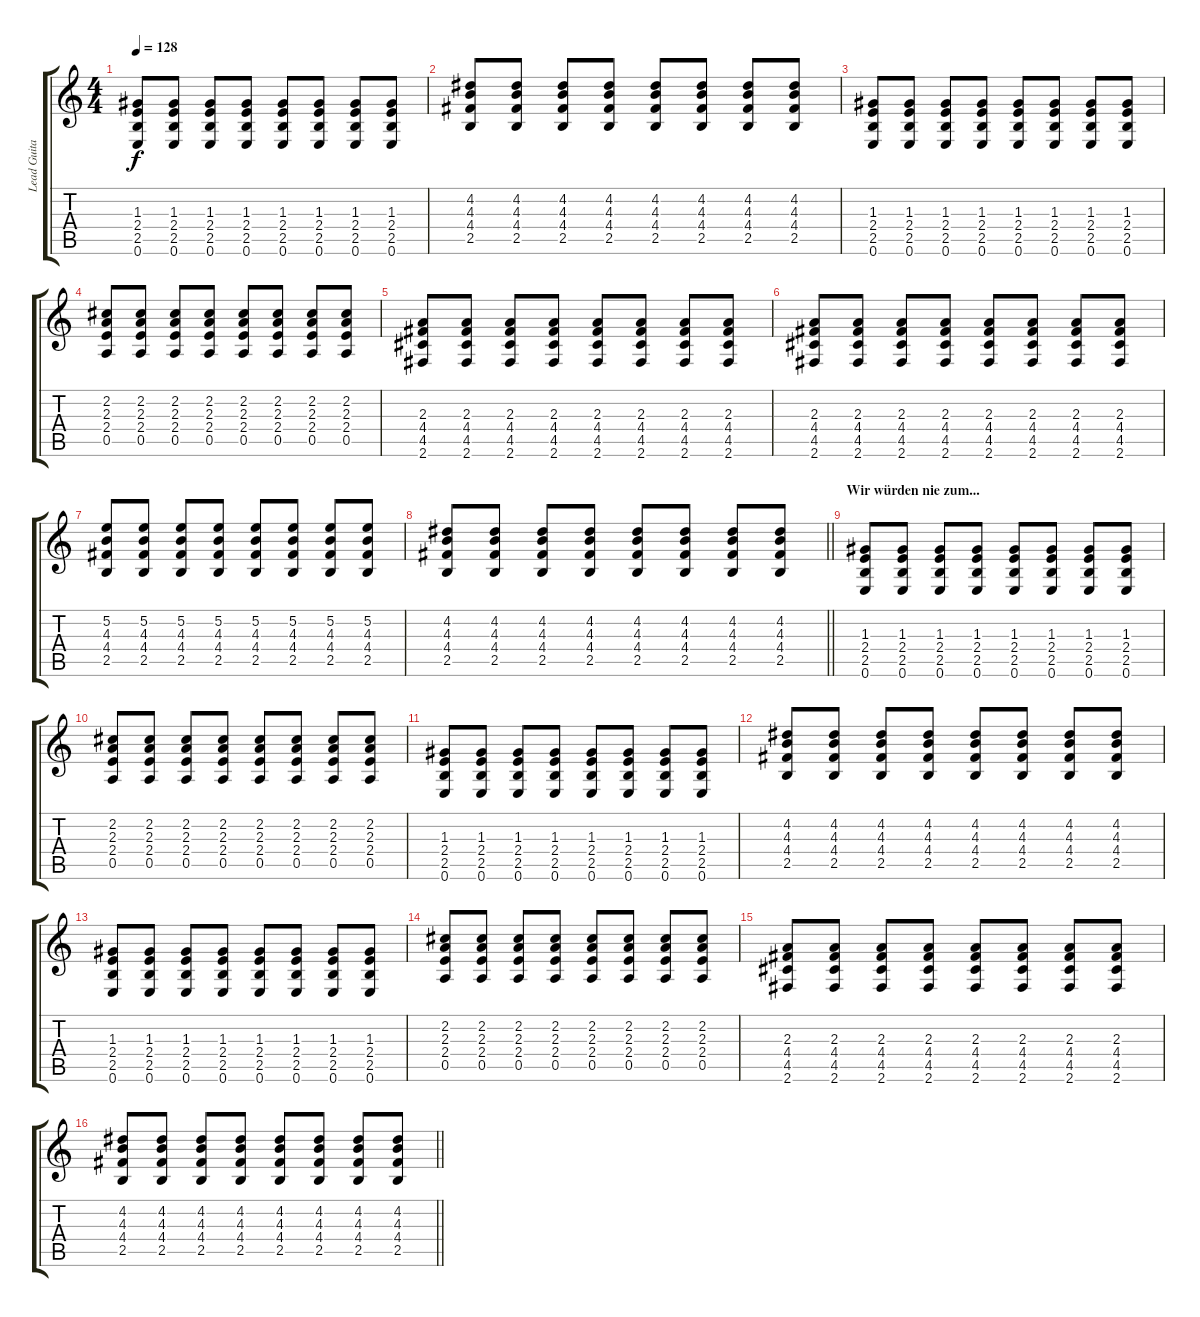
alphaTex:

\track ("Lead Guitar" "Lead Guita") {instrument electricguitarclean}
\staff {score tabs}
\tuning (E4 B3 G3 D3 A2 E2) {hide}
\ts (4 4)
\tempo 128
\clef g2
\ks c
(1.3 2.4 2.5 0.6).8{dy f} (1.3 2.4 2.5 0.6).8 (1.3 2.4 2.5 0.6).8 (1.3 2.4 2.5 0.6).8 (1.3 2.4 2.5 0.6).8 (1.3 2.4 2.5 0.6).8 (1.3 2.4 2.5 0.6).8 (1.3 2.4 2.5 0.6).8 |
(4.2 4.3 4.4 2.5).8 (4.2 4.3 4.4 2.5).8 (4.2 4.3 4.4 2.5).8 (4.2 4.3 4.4 2.5).8 (4.2 4.3 4.4 2.5).8 (4.2 4.3 4.4 2.5).8 (4.2 4.3 4.4 2.5).8 (4.2 4.3 4.4 2.5).8 |
(1.3 2.4 2.5 0.6).8 (1.3 2.4 2.5 0.6).8 (1.3 2.4 2.5 0.6).8 (1.3 2.4 2.5 0.6).8 (1.3 2.4 2.5 0.6).8 (1.3 2.4 2.5 0.6).8 (1.3 2.4 2.5 0.6).8 (1.3 2.4 2.5 0.6).8 |
(2.2 2.3 2.4 0.5).8 (2.2 2.3 2.4 0.5).8 (2.2 2.3 2.4 0.5).8 (2.2 2.3 2.4 0.5).8 (2.2 2.3 2.4 0.5).8 (2.2 2.3 2.4 0.5).8 (2.2 2.3 2.4 0.5).8 (2.2 2.3 2.4 0.5).8 |
(2.3 4.4 4.5 2.6).8 (2.3 4.4 4.5 2.6).8 (2.3 4.4 4.5 2.6).8 (2.3 4.4 4.5 2.6).8 (2.3 4.4 4.5 2.6).8 (2.3 4.4 4.5 2.6).8 (2.3 4.4 4.5 2.6).8 (2.3 4.4 4.5 2.6).8 |
(2.3 4.4 4.5 2.6).8 (2.3 4.4 4.5 2.6).8 (2.3 4.4 4.5 2.6).8 (2.3 4.4 4.5 2.6).8 (2.3 4.4 4.5 2.6).8 (2.3 4.4 4.5 2.6).8 (2.3 4.4 4.5 2.6).8 (2.3 4.4 4.5 2.6).8 |
(5.2 4.3 4.4 2.5).8 (5.2 4.3 4.4 2.5).8 (5.2 4.3 4.4 2.5).8 (5.2 4.3 4.4 2.5).8 (5.2 4.3 4.4 2.5).8 (5.2 4.3 4.4 2.5).8 (5.2 4.3 4.4 2.5).8 (5.2 4.3 4.4 2.5).8 |
\barLineRight lightlight
(4.2 4.3 4.4 2.5).8 (4.2 4.3 4.4 2.5).8 (4.2 4.3 4.4 2.5).8 (4.2 4.3 4.4 2.5).8 (4.2 4.3 4.4 2.5).8 (4.2 4.3 4.4 2.5).8 (4.2 4.3 4.4 2.5).8 (4.2 4.3 4.4 2.5).8 |
\section ("" "Wir würden nie zum...")
(1.3 2.4 2.5 0.6).8{instrument distortionguitar} (1.3 2.4 2.5 0.6).8 (1.3 2.4 2.5 0.6).8 (1.3 2.4 2.5 0.6).8 (1.3 2.4 2.5 0.6).8 (1.3 2.4 2.5 0.6).8 (1.3 2.4 2.5 0.6).8 (1.3 2.4 2.5 0.6).8 |
(2.2 2.3 2.4 0.5).8 (2.2 2.3 2.4 0.5).8 (2.2 2.3 2.4 0.5).8 (2.2 2.3 2.4 0.5).8 (2.2 2.3 2.4 0.5).8 (2.2 2.3 2.4 0.5).8 (2.2 2.3 2.4 0.5).8 (2.2 2.3 2.4 0.5).8 |
(1.3 2.4 2.5 0.6).8 (1.3 2.4 2.5 0.6).8 (1.3 2.4 2.5 0.6).8 (1.3 2.4 2.5 0.6).8 (1.3 2.4 2.5 0.6).8 (1.3 2.4 2.5 0.6).8 (1.3 2.4 2.5 0.6).8 (1.3 2.4 2.5 0.6).8 |
(4.2 4.3 4.4 2.5).8 (4.2 4.3 4.4 2.5).8 (4.2 4.3 4.4 2.5).8 (4.2 4.3 4.4 2.5).8 (4.2 4.3 4.4 2.5).8 (4.2 4.3 4.4 2.5).8 (4.2 4.3 4.4 2.5).8 (4.2 4.3 4.4 2.5).8 |
(1.3 2.4 2.5 0.6).8 (1.3 2.4 2.5 0.6).8 (1.3 2.4 2.5 0.6).8 (1.3 2.4 2.5 0.6).8 (1.3 2.4 2.5 0.6).8 (1.3 2.4 2.5 0.6).8 (1.3 2.4 2.5 0.6).8 (1.3 2.4 2.5 0.6).8 |
(2.2 2.3 2.4 0.5).8 (2.2 2.3 2.4 0.5).8 (2.2 2.3 2.4 0.5).8 (2.2 2.3 2.4 0.5).8 (2.2 2.3 2.4 0.5).8 (2.2 2.3 2.4 0.5).8 (2.2 2.3 2.4 0.5).8 (2.2 2.3 2.4 0.5).8 |
(2.3 4.4 4.5 2.6).8 (2.3 4.4 4.5 2.6).8 (2.3 4.4 4.5 2.6).8 (2.3 4.4 4.5 2.6).8 (2.3 4.4 4.5 2.6).8 (2.3 4.4 4.5 2.6).8 (2.3 4.4 4.5 2.6).8 (2.3 4.4 4.5 2.6).8 |
\barLineRight lightlight
(4.2 4.3 4.4 2.5).8 (4.2 4.3 4.4 2.5).8 (4.2 4.3 4.4 2.5).8 (4.2 4.3 4.4 2.5).8 (4.2 4.3 4.4 2.5).8 (4.2 4.3 4.4 2.5).8 (4.2 4.3 4.4 2.5).8 (4.2 4.3 4.4 2.5).8
